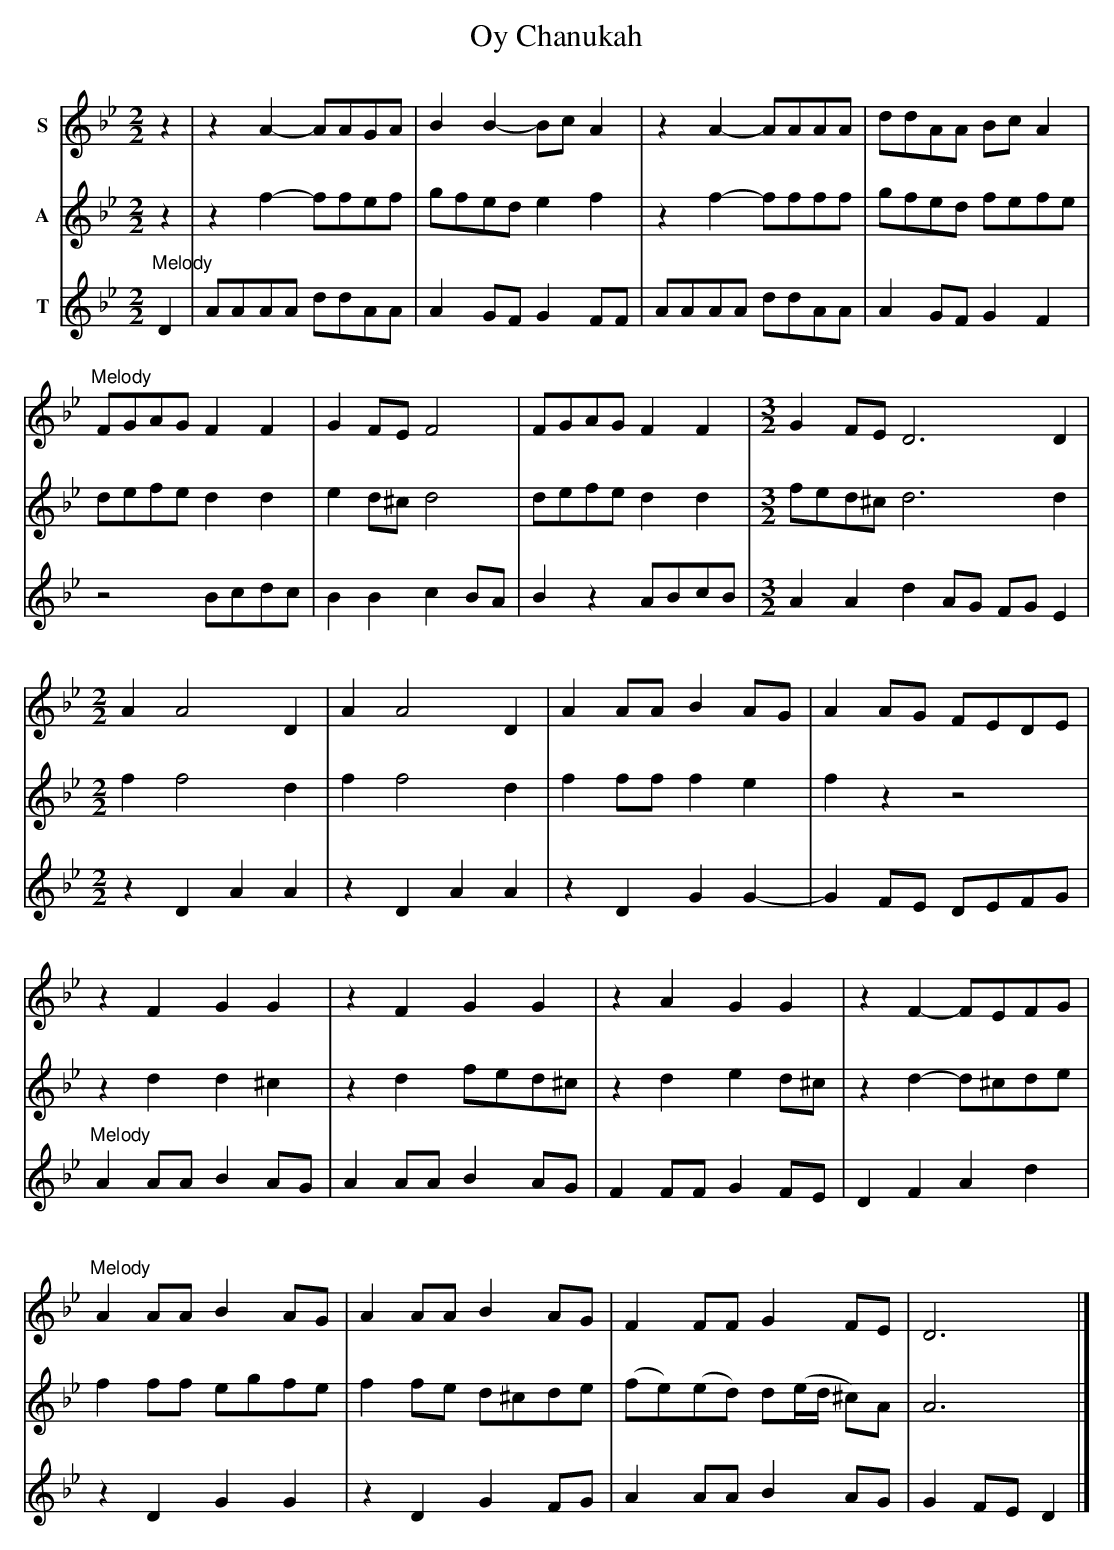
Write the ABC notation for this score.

X:1
T: Oy Chanukah
M: 2/2
L: 1/8
K: Gm
V: 1 name="S"
z2 | z2A2- AAGA | B2B2- BcA2 | z2A2- AAAA | ddAA BcA2 |
  "Melody"FGAG F2F2 | G2FE F4 | FGAG F2F2 |[M:3/2] G2FE D6 D2 |
 [M:2/2] A2 A4 D2 | A2 A4 D2 | A2AA B2AG | A2AG FEDE |
  z2F2 G2G2 | z2F2 G2G2 | z2A2 G2G2 | z2F2- FEFG |
  "Melody"A2AA B2AG | A2AA B2AG | F2FF G2FE | D6 |]
V: 2 name="A"
z2 | z2f2- ffef | gfed e2f2 | z2f2- ffff | gfed fefe |
  defe d2d2 | e2d^c d4 | defe d2d2 |[M:3/2] fed^c d6 d2 |
 [M:2/2] f2 f4 d2 | f2 f4 d2 | f2ff f2e2 | f2z2 z4 |
  z2d2 d2^c2 | z2d2 fed^c | z2d2 e2d^c | z2d2- d^cde |
  f2ff egfe | f2fe d^cde | (fe)(ed) d(e/d/ ^c)A | A6 |]
V: 3 name="T"
"Melody"D2 | AAAA ddAA | A2GF G2 FF | AAAA ddAA | A2GF G2F2 |
  z4 Bcdc | B2B2 c2BA | B2z2 ABcB |[M:3/2] A2A2 d2AG FGE2 |
 [M:2/2] z2D2 A2A2 | z2D2 A2A2 | z2D2 G2G2- | G2FE DEFG |
  "Melody"A2AA B2AG | A2AA B2AG | F2FF G2FE | D2F2 A2d2 |
  z2D2 G2G2 | z2D2 G2FG | A2AA B2AG | G2FE D2 |]
